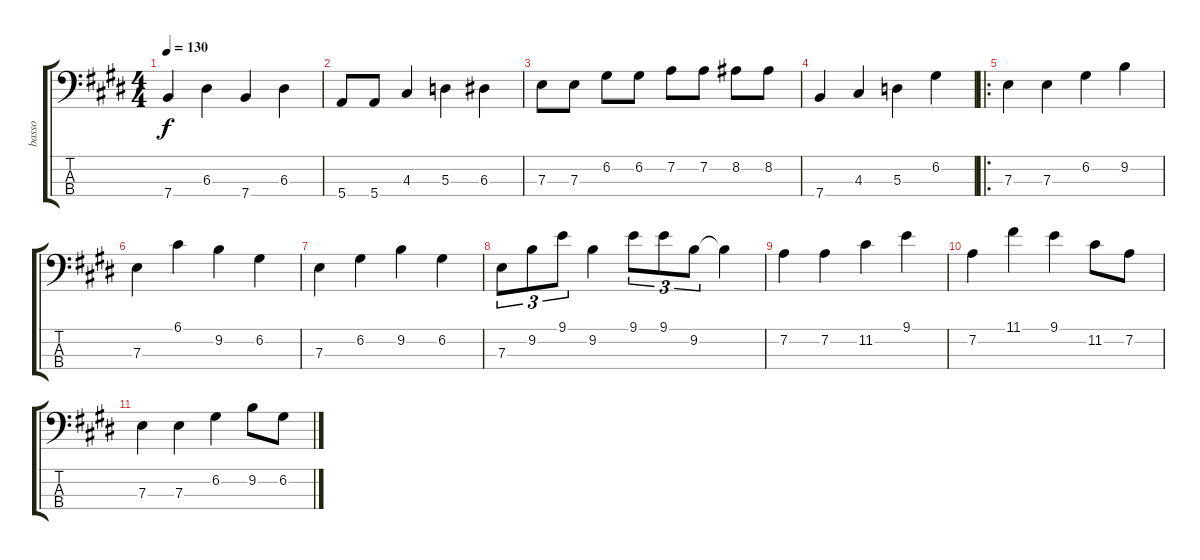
\track ("basso" "basso") {instrument electricbassfinger}
\staff {score tabs}
\tuning (G2 D2 A1 E1) {hide}
\ts (4 4)
\tempo 130
\clef f4
\ks e
7.4.4{dy f} 6.3.4 7.4.4 6.3.4 |
5.4.8 5.4.8 4.3.4 5.3.4 6.3.4 |
7.3.8 7.3.8 6.2.8 6.2.8 7.2.8 7.2.8 8.2.8 8.2.8 |
7.4.4 4.3.4 5.3.4 6.2.4 |
\ro
7.3.4 7.3.4 6.2.4 9.2.4 |
7.3.4 6.1.4 9.2.4 6.2.4 |
7.3.4 6.2.4 9.2.4 6.2.4 |
7.3.8{tu (3 2)} 9.2.8{tu (3 2)} 9.1.8{tu (3 2)} 9.2.4 9.1.8{tu (3 2)} 9.1.8{tu (3 2)} 9.2.8{tu (3 2)} 9.2{t}.4 |
7.2.4 7.2.4 11.2.4 9.1.4 |
7.2.4 11.1.4 9.1.4 11.2.8 7.2.8 |
7.3.4 7.3.4 6.2.4 9.2.8 6.2.8
